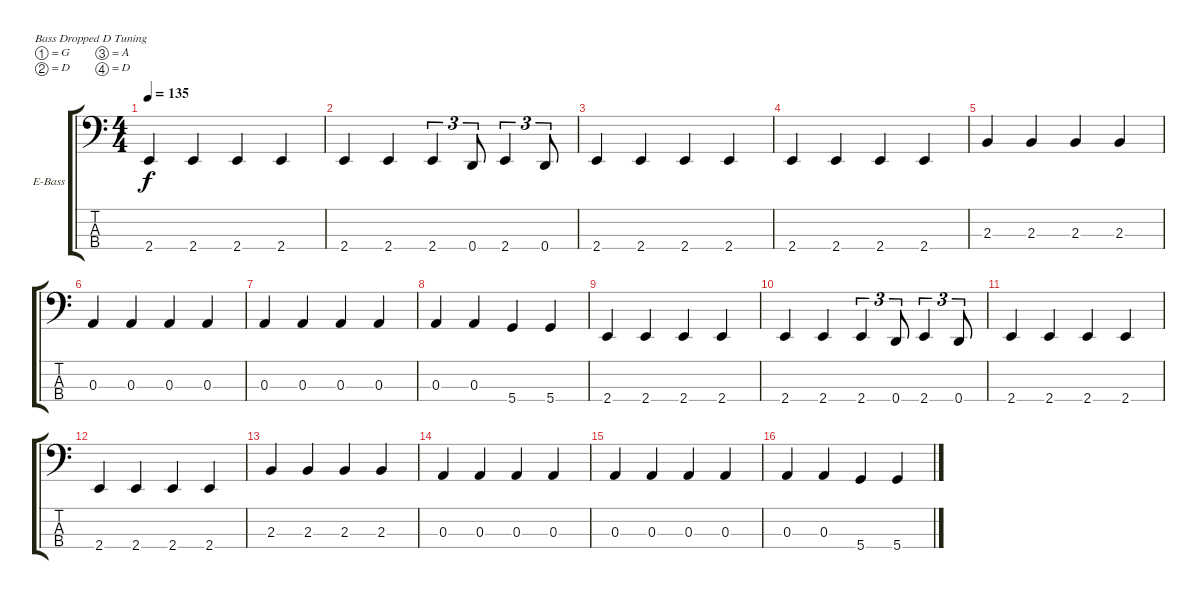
\bracketExtendMode groupsimilarinstruments
\firstSystemTrackNameOrientation horizontal
\otherSystemsTrackNameOrientation horizontal
\track ("Bass guitar (Oliver)" "E-Bass") {instrument electricbassfinger}
\staff {score tabs}
\tuning (G2 D2 A1 D1)
\ts (4 4)
\tempo 135
\clef f4
\ks c
2.4.4{dy f} 2.4.4 2.4.4 2.4.4 |
2.4.4 2.4.4 2.4.4{tu (3 2)} 0.4.8{tu (3 2)} 2.4.4{tu (3 2)} 0.4.8{tu (3 2)} |
2.4.4 2.4.4 2.4.4 2.4.4 |
2.4.4 2.4.4 2.4.4 2.4.4 |
2.3.4 2.3.4 2.3.4 2.3.4 |
0.3.4 0.3.4 0.3.4 0.3.4 |
0.3.4 0.3.4 0.3.4 0.3.4 |
0.3.4 0.3.4 5.4.4 5.4.4 |
2.4.4 2.4.4 2.4.4 2.4.4 |
2.4.4 2.4.4 2.4.4{tu (3 2)} 0.4.8{tu (3 2)} 2.4.4{tu (3 2)} 0.4.8{tu (3 2)} |
2.4.4 2.4.4 2.4.4 2.4.4 |
2.4.4 2.4.4 2.4.4 2.4.4 |
2.3.4 2.3.4 2.3.4 2.3.4 |
0.3.4 0.3.4 0.3.4 0.3.4 |
0.3.4 0.3.4 0.3.4 0.3.4 |
0.3.4 0.3.4 5.4.4 5.4.4
